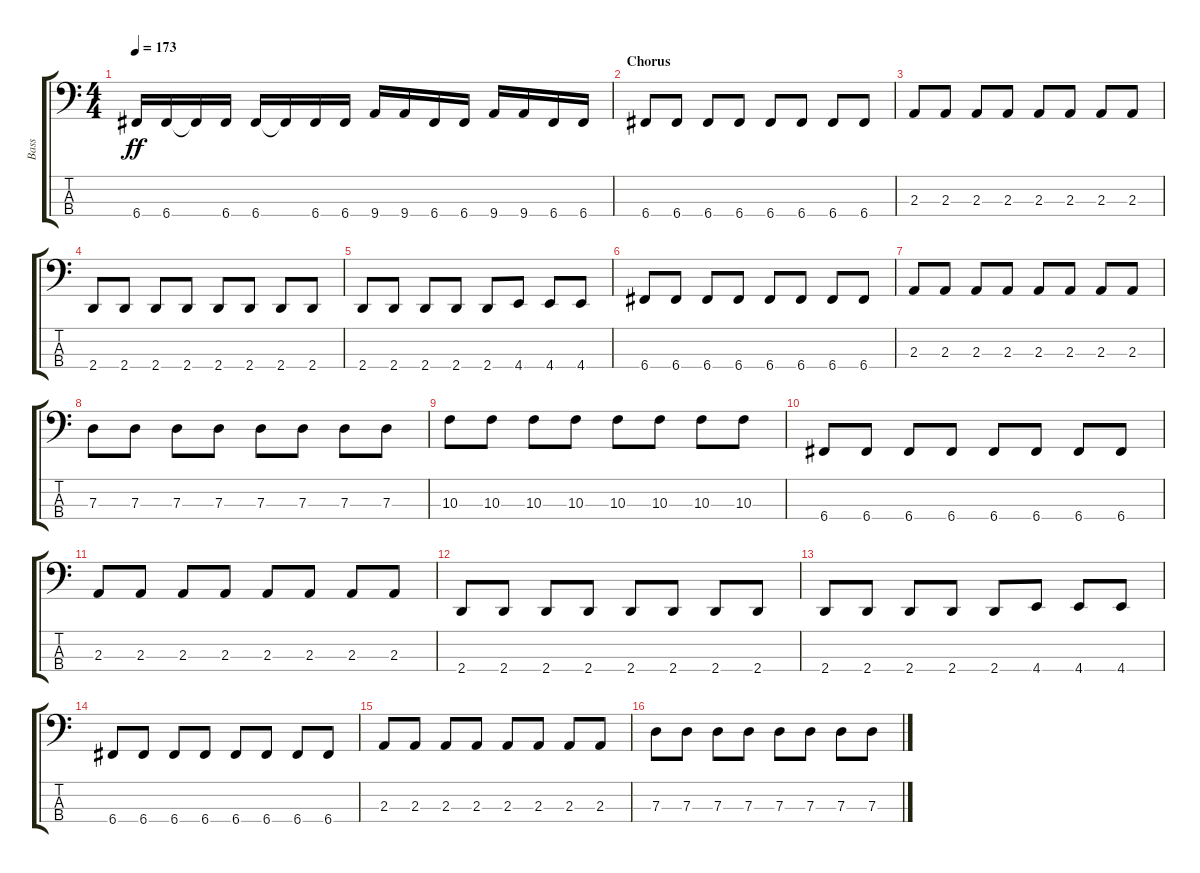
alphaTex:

\track ("Bass" "Bass") {instrument electricbassfinger}
\staff {score tabs}
\tuning (F2 C2 G1 C1) {hide}
\ts (4 4)
\tempo 173
\clef f4
\ks c
6.4.16{dy ff} 6.4.16 6.4{t}.16 6.4.16 6.4.16 6.4{t}.16 6.4.16 6.4.16 9.4.16 9.4.16 6.4.16 6.4.16 9.4.16 9.4.16 6.4.16 6.4.16 |
\section ("" "Chorus")
6.4.8 6.4.8 6.4.8 6.4.8 6.4.8 6.4.8 6.4.8 6.4.8 |
2.3.8 2.3.8 2.3.8 2.3.8 2.3.8 2.3.8 2.3.8 2.3.8 |
2.4.8 2.4.8 2.4.8 2.4.8 2.4.8 2.4.8 2.4.8 2.4.8 |
2.4.8 2.4.8 2.4.8 2.4.8 2.4.8 4.4.8 4.4.8 4.4.8 |
6.4.8 6.4.8 6.4.8 6.4.8 6.4.8 6.4.8 6.4.8 6.4.8 |
2.3.8 2.3.8 2.3.8 2.3.8 2.3.8 2.3.8 2.3.8 2.3.8 |
7.3.8 7.3.8 7.3.8 7.3.8 7.3.8 7.3.8 7.3.8 7.3.8 |
10.3.8 10.3.8 10.3.8 10.3.8 10.3.8 10.3.8 10.3.8 10.3.8 |
6.4.8 6.4.8 6.4.8 6.4.8 6.4.8 6.4.8 6.4.8 6.4.8 |
2.3.8 2.3.8 2.3.8 2.3.8 2.3.8 2.3.8 2.3.8 2.3.8 |
2.4.8 2.4.8 2.4.8 2.4.8 2.4.8 2.4.8 2.4.8 2.4.8 |
2.4.8 2.4.8 2.4.8 2.4.8 2.4.8 4.4.8 4.4.8 4.4.8 |
6.4.8 6.4.8 6.4.8 6.4.8 6.4.8 6.4.8 6.4.8 6.4.8 |
2.3.8 2.3.8 2.3.8 2.3.8 2.3.8 2.3.8 2.3.8 2.3.8 |
7.3.8 7.3.8 7.3.8 7.3.8 7.3.8 7.3.8 7.3.8 7.3.8
